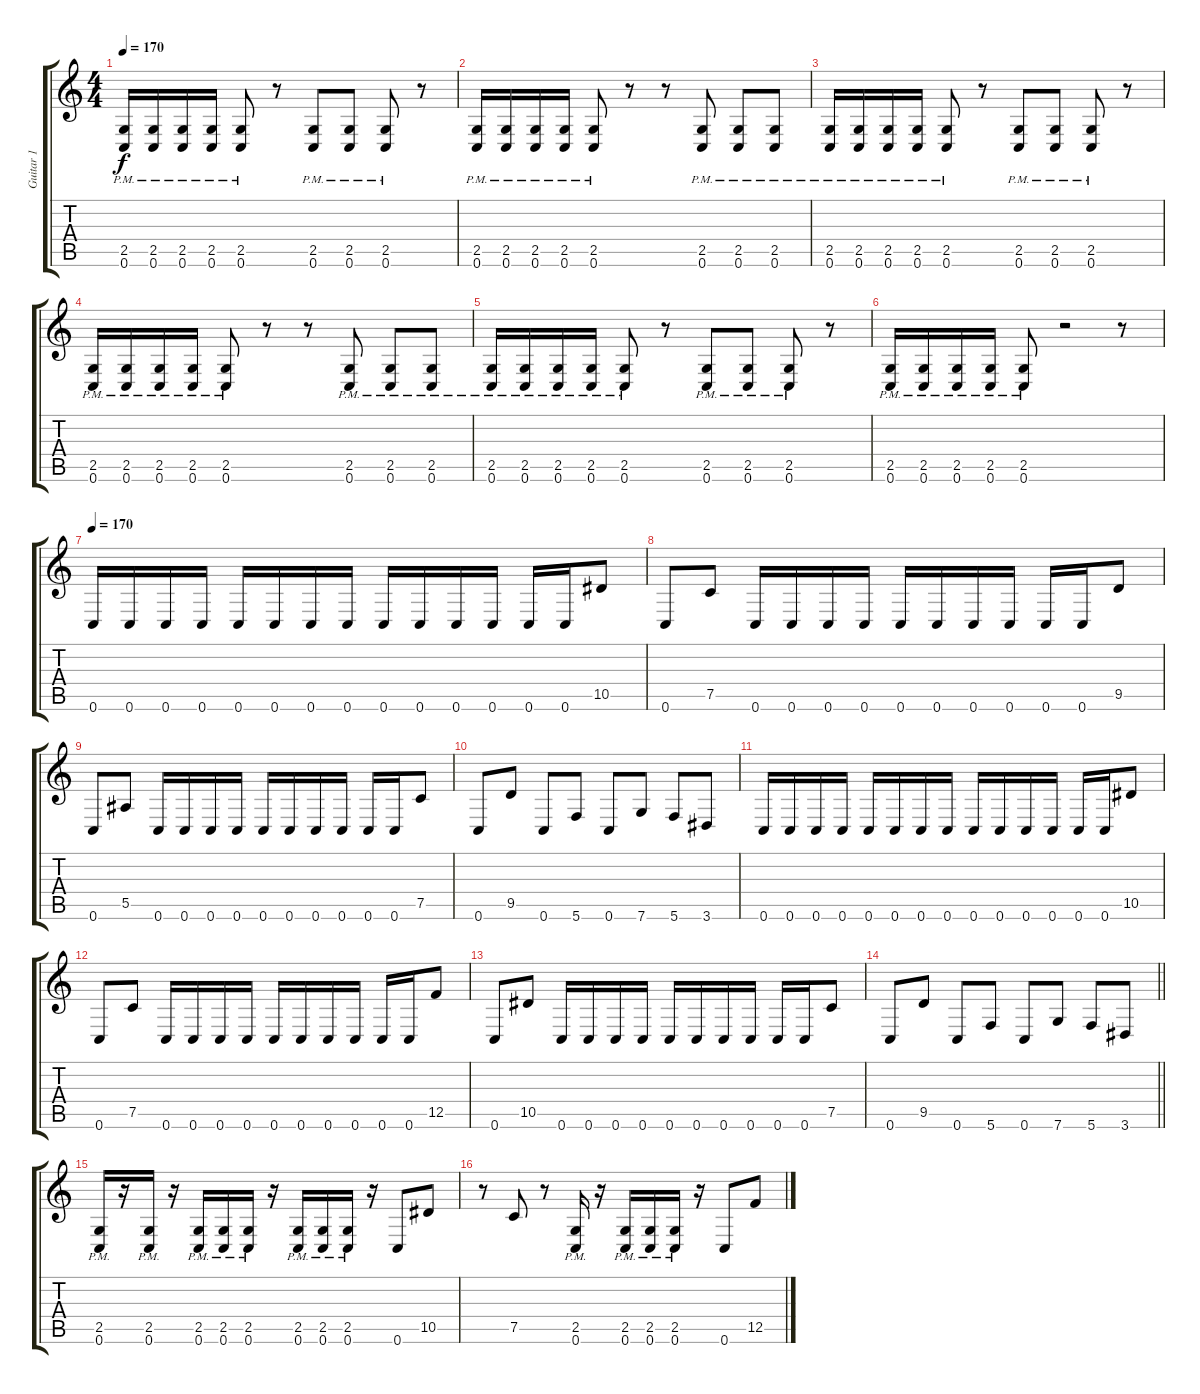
\track ("Guitar 1" "Guitar 1") {instrument overdrivenguitar}
\staff {score tabs}
\tuning (C4 G3 Eb3 Bb2 F2 C2) {hide}
\ts (4 4)
\tempo 170
\clef g2
\ks c
(2.5{pm} 0.6{pm}).16{dy f} (2.5{pm} 0.6{pm}).16 (2.5{pm} 0.6{pm}).16 (2.5{pm} 0.6{pm}).16 (2.5{pm} 0.6{pm}).8 r.8 (2.5{pm} 0.6{pm}).8 (2.5{pm} 0.6{pm}).8 (2.5{pm} 0.6{pm}).8 r.8 |
(2.5{pm} 0.6{pm}).16 (2.5{pm} 0.6{pm}).16 (2.5{pm} 0.6{pm}).16 (2.5{pm} 0.6{pm}).16 (2.5{pm} 0.6{pm}).8 r.8 r.8 (2.5{pm} 0.6{pm}).8 (2.5{pm} 0.6{pm}).8 (2.5{pm} 0.6{pm}).8 |
(2.5{pm} 0.6{pm}).16 (2.5{pm} 0.6{pm}).16 (2.5{pm} 0.6{pm}).16 (2.5{pm} 0.6{pm}).16 (2.5{pm} 0.6{pm}).8 r.8 (2.5{pm} 0.6{pm}).8 (2.5{pm} 0.6{pm}).8 (2.5{pm} 0.6{pm}).8 r.8 |
(2.5{pm} 0.6{pm}).16 (2.5{pm} 0.6{pm}).16 (2.5{pm} 0.6{pm}).16 (2.5{pm} 0.6{pm}).16 (2.5{pm} 0.6{pm}).8 r.8 r.8 (2.5{pm} 0.6{pm}).8 (2.5{pm} 0.6{pm}).8 (2.5{pm} 0.6{pm}).8 |
(2.5{pm} 0.6{pm}).16 (2.5{pm} 0.6{pm}).16 (2.5{pm} 0.6{pm}).16 (2.5{pm} 0.6{pm}).16 (2.5{pm} 0.6{pm}).8 r.8 (2.5{pm} 0.6{pm}).8 (2.5{pm} 0.6{pm}).8 (2.5{pm} 0.6{pm}).8 r.8 |
(2.5{pm} 0.6{pm}).16 (2.5{pm} 0.6{pm}).16 (2.5{pm} 0.6{pm}).16 (2.5{pm} 0.6{pm}).16 (2.5{pm} 0.6{pm}).8 r.2 r.8 |
\tempo 170
0.6.16 0.6.16 0.6.16 0.6.16 0.6.16 0.6.16 0.6.16 0.6.16 0.6.16 0.6.16 0.6.16 0.6.16 0.6.16 0.6.16 10.5.8 |
0.6.8 7.5.8 0.6.16 0.6.16 0.6.16 0.6.16 0.6.16 0.6.16 0.6.16 0.6.16 0.6.16 0.6.16 9.5.8 |
0.6.8 5.5.8 0.6.16 0.6.16 0.6.16 0.6.16 0.6.16 0.6.16 0.6.16 0.6.16 0.6.16 0.6.16 7.5.8 |
0.6.8 9.5.8 0.6.8 5.6.8 0.6.8 7.6.8 5.6.8 3.6.8 |
0.6.16 0.6.16 0.6.16 0.6.16 0.6.16 0.6.16 0.6.16 0.6.16 0.6.16 0.6.16 0.6.16 0.6.16 0.6.16 0.6.16 10.5.8 |
0.6.8 7.5.8 0.6.16 0.6.16 0.6.16 0.6.16 0.6.16 0.6.16 0.6.16 0.6.16 0.6.16 0.6.16 12.5.8 |
0.6.8 10.5.8 0.6.16 0.6.16 0.6.16 0.6.16 0.6.16 0.6.16 0.6.16 0.6.16 0.6.16 0.6.16 7.5.8 |
\barLineRight lightlight
0.6.8 9.5.8 0.6.8 5.6.8 0.6.8 7.6.8 5.6.8 3.6.8 |
(2.5{pm} 0.6{pm}).16 r.16 (2.5{pm} 0.6{pm}).16 r.16 (2.5{pm} 0.6{pm}).16 (2.5{pm} 0.6{pm}).16 (2.5{pm} 0.6{pm}).16 r.16 (2.5{pm} 0.6{pm}).16 (2.5{pm} 0.6{pm}).16 (2.5{pm} 0.6{pm}).16 r.16 0.6.8 10.5.8 |
r.8 7.5.8 r.8 (2.5{pm} 0.6{pm}).16 r.16 (2.5{pm} 0.6{pm}).16 (2.5{pm} 0.6{pm}).16 (2.5{pm} 0.6{pm}).16 r.16 0.6.8 12.5.8
